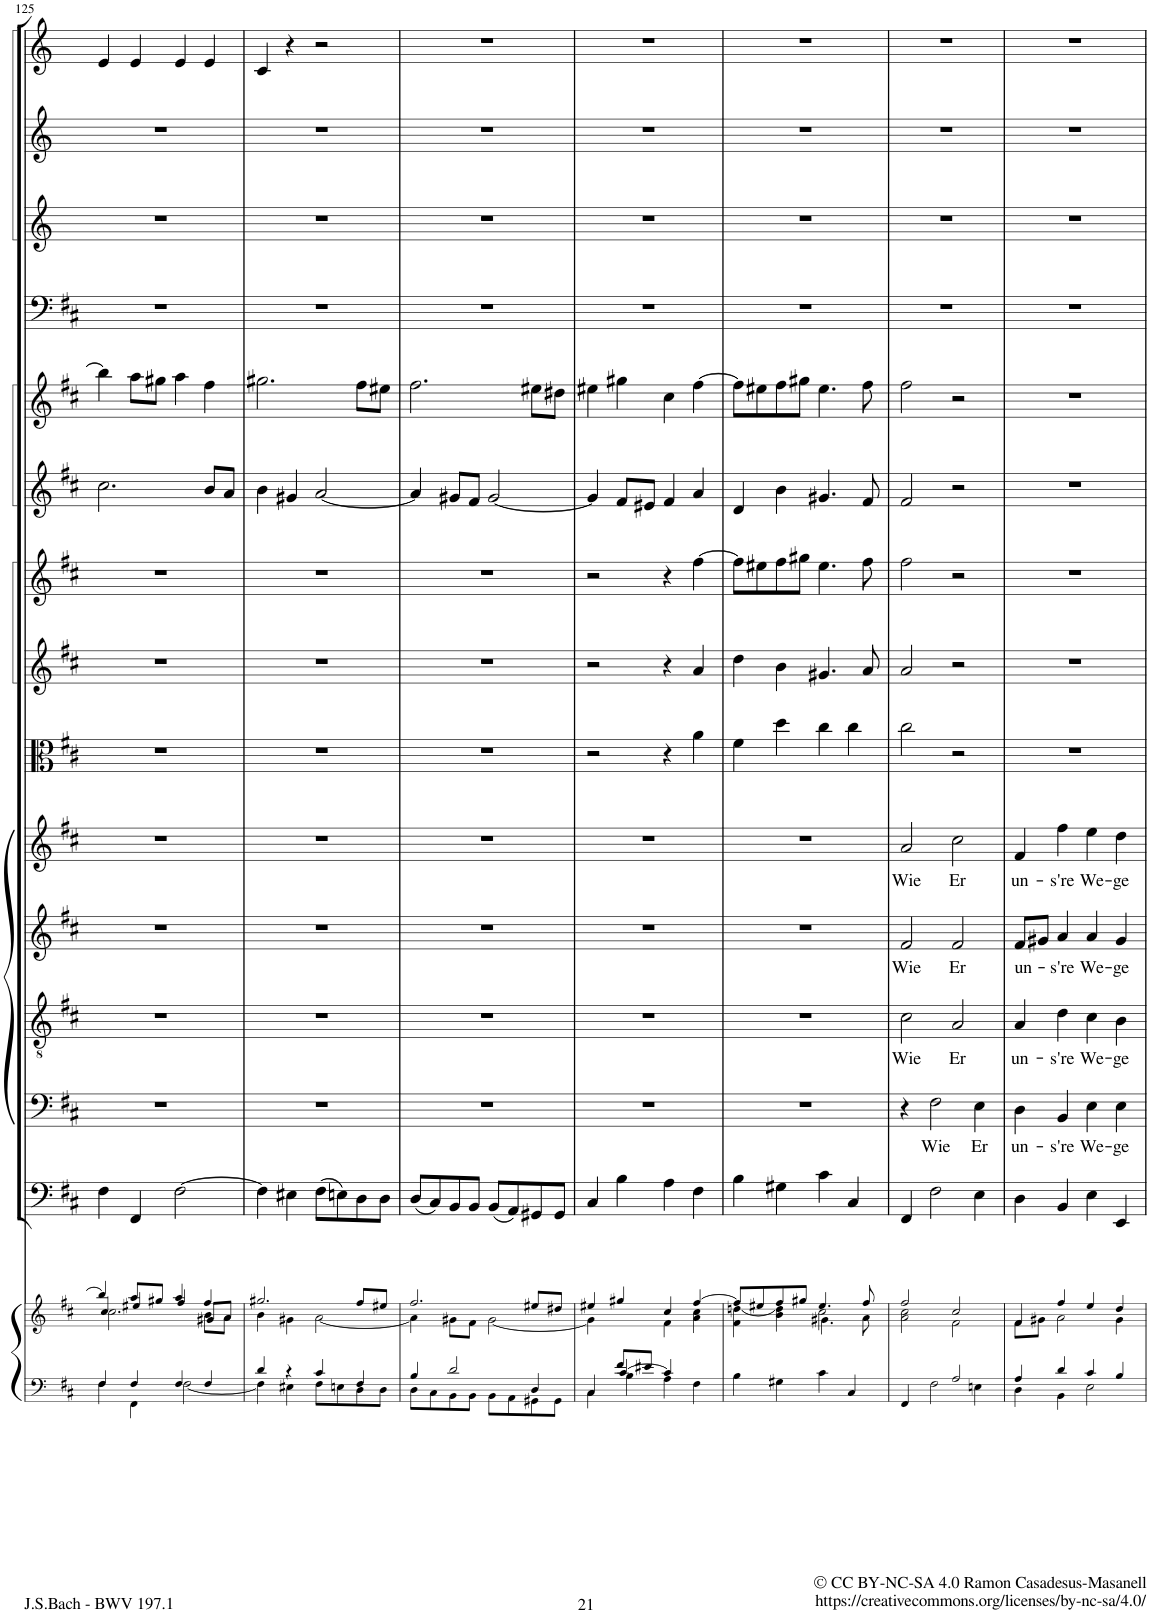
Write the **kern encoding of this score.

**kern	**kern	**kern	**kern	**text	**kern	**text	**kern	**text	**kern	**text	**kern	**kern	**kern	**kern	**kern	**kern	**kern	**kern	**kern
*part15	*part15	*part14	*part13	*part13	*part12	*part12	*part11	*part11	*part10	*part10	*part9	*part8	*part7	*part6	*part5	*part4	*part3	*part2	*part1
*staff16	*staff15	*staff14	*staff13	*staff13	*staff12	*staff12	*staff11	*staff11	*staff10	*staff10	*staff9	*staff8	*staff7	*staff6	*staff5	*staff4	*staff3	*staff2	*staff1
*I"Piano reduction	*	*I"Continuo	*I"Basso	*	*I"Tenore	*	*I"Alto	*	*I"Soprano	*	*I"Viola	*I"Violino II	*I"Violino I	*I"Oboe II	*I"Oboe	*I"Timpani	*I"Tromba III	*I"Tromba II	*I"Tromba I
*I'Pno	*	*	*	*	*	*	*	*	*	*	*I'Vla	*I'Vln	*I'Vln	*I'Ob	*I'Ob	*I'Timp	*	*	*
!!LO:PB:g=z
*clefF4	*clefG2	*clefF4	*clefF4	*	*clefGv2	*	*clefG2	*	*clefG2	*	*clefC3	*clefG2	*clefG2	*clefG2	*clefG2	*clefF4	*clefG2	*clefG2	*clefG2
*	*	*	*	*	*	*	*	*	*	*	*	*	*	*	*	*	*Trd-1c-2	*Trd-1c-2	*Trd-1c-2
*k[f#c#]	*k[f#c#]	*k[f#c#]	*k[f#c#]	*	*k[f#c#]	*	*k[f#c#]	*	*k[f#c#]	*	*k[f#c#]	*k[f#c#]	*k[f#c#]	*k[f#c#]	*k[f#c#]	*k[f#c#]	*k[]	*k[]	*k[]
*M2/2	*M2/2	*M2/2	*M2/2	*	*M2/2	*	*M2/2	*	*M2/2	*	*M2/2	*M2/2	*M2/2	*M2/2	*M2/2	*M2/2	*M2/2	*M2/2	*M2/2
*met(c|)	*met(c|)	*met(c|)	*met(c|)	*	*met(c|)	*	*met(c|)	*	*met(c|)	*	*met(c|)	*met(c|)	*met(c|)	*met(c|)	*met(c|)	*met(c|)	*met(c|)	*met(c|)	*met(c|)
=125	=125	=125	=125	=125	=125	=125	=125	=125	=125	=125	=125	=125	=125	=125	=125	=125	=125	=125	=125
*^	*^	*	*	*	*	*	*	*	*	*	*	*	*	*	*	*	*	*	*
*	*	*	*^	*	*	*	*	*	*	*	*	*	*	*	*	*	*	*	*	*	*
4F#/	4F#\	4bb/]	2.cc#\	4cc#/	4F#\	1r	.	1r	.	1r	.	1r	.	1r	1r	1r	2.cc#\	4bb\]	1r	1r	1r	4e/
4F#/	4FF#\	8aa/L	.	4ee#X/	4FF#/	.	.	.	.	.	.	.	.	.	.	.	.	8aa\L	.	.	.	4e/
.	.	8gg#X/J	.	.	.	.	.	.	.	.	.	.	.	.	.	.	.	8gg#X\J	.	.	.	.
4F#/	[2F#\	4aa/	.	4ff#/	[2F#\	.	.	.	.	.	.	.	.	.	.	.	.	4aa\	.	.	.	4e/
4F#/	.	4ff#/	8b\L	8g#X/L	.	.	.	.	.	.	.	.	.	.	.	.	8b/L	4ff#\	.	.	.	4e/
.	.	.	8a\J	8a/J	.	.	.	.	.	.	.	.	.	.	.	.	8a/J	.	.	.	.	.
*	*	*	*v	*v	*	*	*	*	*	*	*	*	*	*	*	*	*	*	*	*	*	*
=126	=126	=126	=126	=126	=126	=126	=126	=126	=126	=126	=126	=126	=126	=126	=126	=126	=126	=126	=126	=126	=126
4d/	4F#\]	2.gg#X/	4b\	4F#\]	1r	.	1r	.	1r	.	1r	.	1r	1r	1r	4b\	2.gg#X\	1r	1r	1r	4c/
4r	4E#X\	.	4g#X\	4E#X\	.	.	.	.	.	.	.	.	.	.	.	4g#X/	.	.	.	.	4r
4c#/	8F#\L	.	[2a\	(8F#\L	.	.	.	.	.	.	.	.	.	.	.	[2a/	.	.	.	.	2r
.	8En\	.	.	8En\)	.	.	.	.	.	.	.	.	.	.	.	.	.	.	.	.	.
4F#/	8D\	8ff#/L	.	8D\	.	.	.	.	.	.	.	.	.	.	.	.	8ff#\L	.	.	.	.
.	8D\J	8ee#X/J	.	8D\J	.	.	.	.	.	.	.	.	.	.	.	.	8ee#X\J	.	.	.	.
=127	=127	=127	=127	=127	=127	=127	=127	=127	=127	=127	=127	=127	=127	=127	=127	=127	=127	=127	=127	=127	=127
4B/	8D\L	2.ff#/	4a\]	(8D/L	1r	.	1r	.	1r	.	1r	.	1r	1r	1r	4a/]	2.ff#\	1r	1r	1r	1r
.	8C#\	.	.	8C#/)	.	.	.	.	.	.	.	.	.	.	.	.	.	.	.	.	.
2d/	8BB\	.	8g#X\L	8BB/	.	.	.	.	.	.	.	.	.	.	.	8g#X/L	.	.	.	.	.
.	8BB\J	.	8f#\J	8BB/J	.	.	.	.	.	.	.	.	.	.	.	8f#/J	.	.	.	.	.
.	8BB\L	.	[2g#\	(8BB/L	.	.	.	.	.	.	.	.	.	.	.	[2g#/	.	.	.	.	.
.	8AA\	.	.	8AA/)	.	.	.	.	.	.	.	.	.	.	.	.	.	.	.	.	.
4D/	8GG#X\	8ee#X/L	.	8GG#X/	.	.	.	.	.	.	.	.	.	.	.	.	8ee#X\L	.	.	.	.
.	8GG#\J	8dd#X/J	.	8GG#/J	.	.	.	.	.	.	.	.	.	.	.	.	8dd#X\J	.	.	.	.
=128	=128	=128	=128	=128	=128	=128	=128	=128	=128	=128	=128	=128	=128	=128	=128	=128	=128	=128	=128	=128	=128
*	*^	*	*	*	*	*	*	*	*	*	*	*	*	*	*	*	*	*	*	*	*
4ryy	4C#/	4C#\	4ee#X/	4g#\]	4C#/	1r	.	1r	.	1r	.	1r	.	2r	2r	2r	4g#/]	4ee#X\	1r	1r	1r	1r
8f#/L	[4c#/	4B\	4gg#X/	4ryy	4B\	.	.	.	.	.	.	.	.	.	.	.	8f#/L	4gg#X\	.	.	.	.
8e#X/J	.	.	.	.	.	.	.	.	.	.	.	.	.	.	.	.	8e#X/J	.	.	.	.	.
2ryy	4c#/]	4A\	4cc#/	4f#\	4A\	.	.	.	.	.	.	.	.	4r	4r	4r	4f#/	4cc#\	.	.	.	.
.	4ryy	4F#\	[4ff#/	4a\ 4cc#\	4F#\	.	.	.	.	.	.	.	.	4a\	4a/	[4ff#\	4a/	[4ff#\	.	.	.	.
*v	*v	*v	*	*	*	*	*	*	*	*	*	*	*	*	*	*	*	*	*	*	*	*
=129	=129	=129	=129	=129	=129	=129	=129	=129	=129	=129	=129	=129	=129	=129	=129	=129	=129	=129	=129	=129
*	*	*^	*	*	*	*	*	*	*	*	*	*	*	*	*	*	*	*	*	*
4B\	8ff#/L]	4f#\ [4ddn\	2ryy	4B\	1r	.	1r	.	1r	.	1r	.	4f#\	4dd\	8ff#\L]	4d/	8ff#\L]	1r	1r	1r	1r
.	8ee#X/	.	.	.	.	.	.	.	.	.	.	.	.	.	8ee#X\	.	8ee#X\	.	.	.	.
4G#X\	8ff#/	4b\ 4dd\]	.	4G#X\	.	.	.	.	.	.	.	.	4dd\	4b\	8ff#\	4b\	8ff#\	.	.	.	.
.	8gg#X/J	.	.	.	.	.	.	.	.	.	.	.	.	.	8gg#X\J	.	8gg#X\J	.	.	.	.
4c#\	4.ee#/	4.g#X\	2cc#\	4c#\	.	.	.	.	.	.	.	.	4cc#\	4.g#X/	4.ee#\	4.g#X/	4.ee#\	.	.	.	.
4C#/	.	.	.	4C#/	.	.	.	.	.	.	.	.	4cc#\	.	.	.	.	.	.	.	.
.	8ff#/	8a\	.	.	.	.	.	.	.	.	.	.	.	8a/	8ff#\	8f#/	8ff#\	.	.	.	.
*	*	*v	*v	*	*	*	*	*	*	*	*	*	*	*	*	*	*	*	*	*	*
=130	=130	=130	=130	=130	=130	=130	=130	=130	=130	=130	=130	=130	=130	=130	=130	=130	=130	=130	=130	=130
*^	*	*	*	*	*	*	*	*	*	*	*	*	*	*	*	*	*	*	*	*
!	!	!	!	!	!	!	!	!LO:LY:b	!	!LO:LY:b	!	!LO:LY:b	!	!	!	!	!	!	!	!	!
2ryy	4FF#/	2ff#/	2a\ 2cc#\	4FF#/	4r	.	2c#\	Wie	2f#/	Wie	2a/	Wie	2cc#\	2a/	2ff#\	2f#/	2ff#\	1r	1r	1r	1r
!	!	!	!	!	!	!LO:LY:b	!	!	!	!	!	!	!	!	!	!	!	!	!	!	!
.	2F#\	.	.	2F#\	2F#\	Wie	.	.	.	.	.	.	.	.	.	.	.	.	.	.	.
!	!	!	!	!	!	!	!	!LO:LY:b	!	!LO:LY:b	!	!LO:LY:b	!	!	!	!	!	!	!	!	!
2A/	.	2cc#/	2f#\	.	.	.	2A/	Er	2f#/	Er	2cc#\	Er	2r	2r	2r	2r	2r	.	.	.	.
!	!	!	!	!	!	!LO:LY:b	!	!	!	!	!	!	!	!	!	!	!	!	!	!	!
.	4En\	.	.	4E\	4E\	Er	.	.	.	.	.	.	.	.	.	.	.	.	.	.	.
=131	=131	=131	=131	=131	=131	=131	=131	=131	=131	=131	=131	=131	=131	=131	=131	=131	=131	=131	=131	=131	=131
!	!	!	!	!	!	!LO:LY:b	!	!LO:LY:b	!	!LO:LY:b	!	!LO:LY:b	!	!	!	!	!	!	!	!	!
4A/	4D\	4f#/	8f#\L	4D\	4D\	un-	4A/	un-	8f#/L	un-	4f#/	un-	1r	1r	1r	1r	1r	1r	1r	1r	1r
.	.	.	8g#X\J	.	.	.	.	.	8g#X/J	.	.	.	.	.	.	.	.	.	.	.	.
!	!	!	!	!	!	!LO:LY:b	!	!LO:LY:b	!	!LO:LY:b	!	!LO:LY:b	!	!	!	!	!	!	!	!	!
4d/	4BB\	4ff#/	2a\	4BB/	4BB/	-s're	4d\	-s're	4a/	-s're	4ff#\	-s're	.	.	.	.	.	.	.	.	.
!	!	!	!	!	!	!LO:LY:b	!	!LO:LY:b	!	!LO:LY:b	!	!LO:LY:b	!	!	!	!	!	!	!	!	!
4c#/	2E\	4ee/	.	4E\	4E\	We-	4c#\	We-	4a/	We-	4ee\	We-	.	.	.	.	.	.	.	.	.
!	!	!	!	!	!	!LO:LY:b	!	!LO:LY:b	!	!LO:LY:b	!	!LO:LY:b	!	!	!	!	!	!	!	!	!
4B/	.	4dd/	4g#\	4EE/	4E\	-ge	4B\	-ge	4g#/	-ge	4dd\	-ge	.	.	.	.	.	.	.	.	.
*v	*v	*	*	*	*	*	*	*	*	*	*	*	*	*	*	*	*	*	*	*	*
*	*v	*v	*	*	*	*	*	*	*	*	*	*	*	*	*	*	*	*	*	*
=	=	=	=	=	=	=	=	=	=	=	=	=	=	=	=	=	=	=	=
*-	*-	*-	*-	*-	*-	*-	*-	*-	*-	*-	*-	*-	*-	*-	*-	*-	*-	*-	*-
